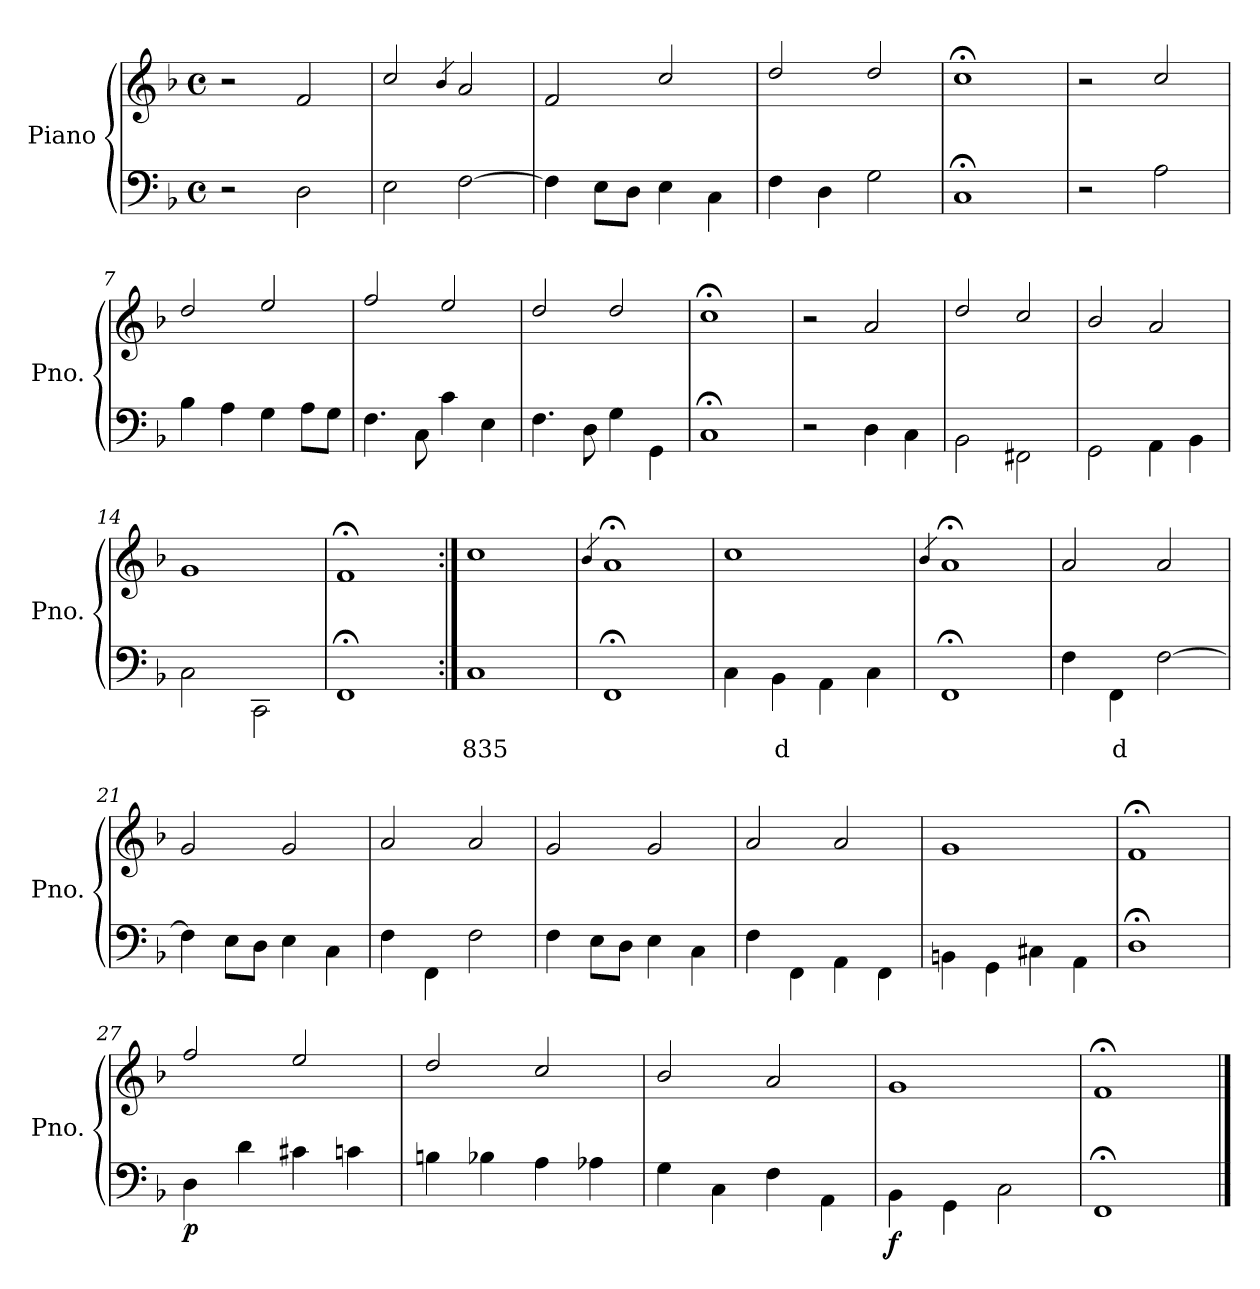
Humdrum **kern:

**kern	**text	**kern	**dynam
*part1	*part1	*part1	*part1
*staff2	*staff2	*staff1	*staff1/2
*I"Piano	*	*	*
*I'Pno.	*	*	*
*clefF4	*	*clefG2	*
*k[b-]	*	*k[b-]	*
*F:	*	*F:	*
*M4/4	*	*M4/4	*
*met(c)	*	*met(c)	*
=1	=1	=1	=1
2r	.	2r	.
2D\	.	2f/	.
=2	=2	=2	=2
2E\	.	2cc/	.
.	.	4qb-/	.
[<2F\	.	2a/	.
=3	=3	=3	=3
4F\]	.	2f/	.
8E\L	.	.	.
8D\J	.	.	.
4E\	.	2cc/	.
4C\	.	.	.
=4	=4	=4	=4
4F\	.	2dd/	.
4D\	.	.	.
2G\	.	2dd/	.
=5	=5	=5	=5
1C;	.	1cc;<	.
=6	=6	=6	=6
2r	.	2r	.
2A\	.	2cc/	.
=7	=7	=7	=7
4B-\	.	2dd/	.
4A\	.	.	.
4G\	.	2ee/	.
8A\L	.	.	.
8G\J	.	.	.
=8	=8	=8	=8
4.F\	.	2ff/	.
8C\	.	.	.
4c\	.	2ee/	.
4E\	.	.	.
=9	=9	=9	=9
4.F\	.	2dd/	.
8D\	.	.	.
4G\	.	2dd/	.
4GG\	.	.	.
!!LO:LB:g=z
=10	=10	=10	=10
1C;	.	1cc;<	.
!!LO:LB:g=z
=11	=11	=11	=11
2r	.	2r	.
4D\	.	2a/	.
4C\	.	.	.
=12	=12	=12	=12
2BB-\	.	2dd/	.
2FF#X\	.	2cc/	.
=13	=13	=13	=13
2GG\	.	2b-/	.
4AA\	.	2a/	.
4BB-\	.	.	.
=14	=14	=14	=14
2C\	.	1g	.
2CC\	.	.	.
=15	=15	=15	=15
1FF;	.	1f;<	.
=16:|!	=16:|!	=16:|!	=16:|!
!	!LO:LY:b	!	!
1C	835	1cc	.
=17	=17	=17	=17
.	.	4qb-/	.
1FF;	.	1a;<	.
=18	=18	=18	=18
4C\	.	1cc	.
!	!LO:LY:b	!	!
4BB-\	d	.	.
4AA\	.	.	.
4C\	.	.	.
=19	=19	=19	=19
.	.	4qb-/	.
1FF;	.	1a;<	.
!!LO:LB:g=z
=20	=20	=20	=20
4F\	.	2a/	.
!	!LO:LY:b	!	!
4FF\	d	.	.
[<2F\	.	2a/	.
=21	=21	=21	=21
4F\]	.	2g/	.
8E\L	.	.	.
8D\J	.	.	.
4E\	.	2g/	.
4C\	.	.	.
=22	=22	=22	=22
4F\	.	2a/	.
4FF\	.	.	.
2F\	.	2a/	.
=23	=23	=23	=23
4F\	.	2g/	.
8E\L	.	.	.
8D\J	.	.	.
4E\	.	2g/	.
4C\	.	.	.
=24	=24	=24	=24
4F\	.	2a/	.
4FF\	.	.	.
4AA\	.	2a/	.
4FF\	.	.	.
=25	=25	=25	=25
4BBn\	.	1g	.
4GG\	.	.	.
4C#X\	.	.	.
4AA\	.	.	.
=26	=26	=26	=26
1D;	.	1f;<	.
!!LO:LB:g=z
=27	=27	=27	=27
!	!	!	!LO:DY:b=2
4D\	.	2ff/	p
4d\	.	.	.
4c#X\	.	2ee/	.
4cn\	.	.	.
=28	=28	=28	=28
4Bn\	.	2dd/	.
4B-X\	.	.	.
4A\	.	2cc/	.
4A-X\	.	.	.
=29	=29	=29	=29
4G\	.	2b-/	.
4C\	.	.	.
4F\	.	2a/	.
4AA\	.	.	.
=30	=30	=30	=30
!	!	!	!LO:DY:b=2
4BB-\	.	1g	f
4GG\	.	.	.
2C\	.	.	.
=31	=31	=31	=31
1FF;	.	1f;<	.
==	==	==	==
*-	*-	*-	*-
